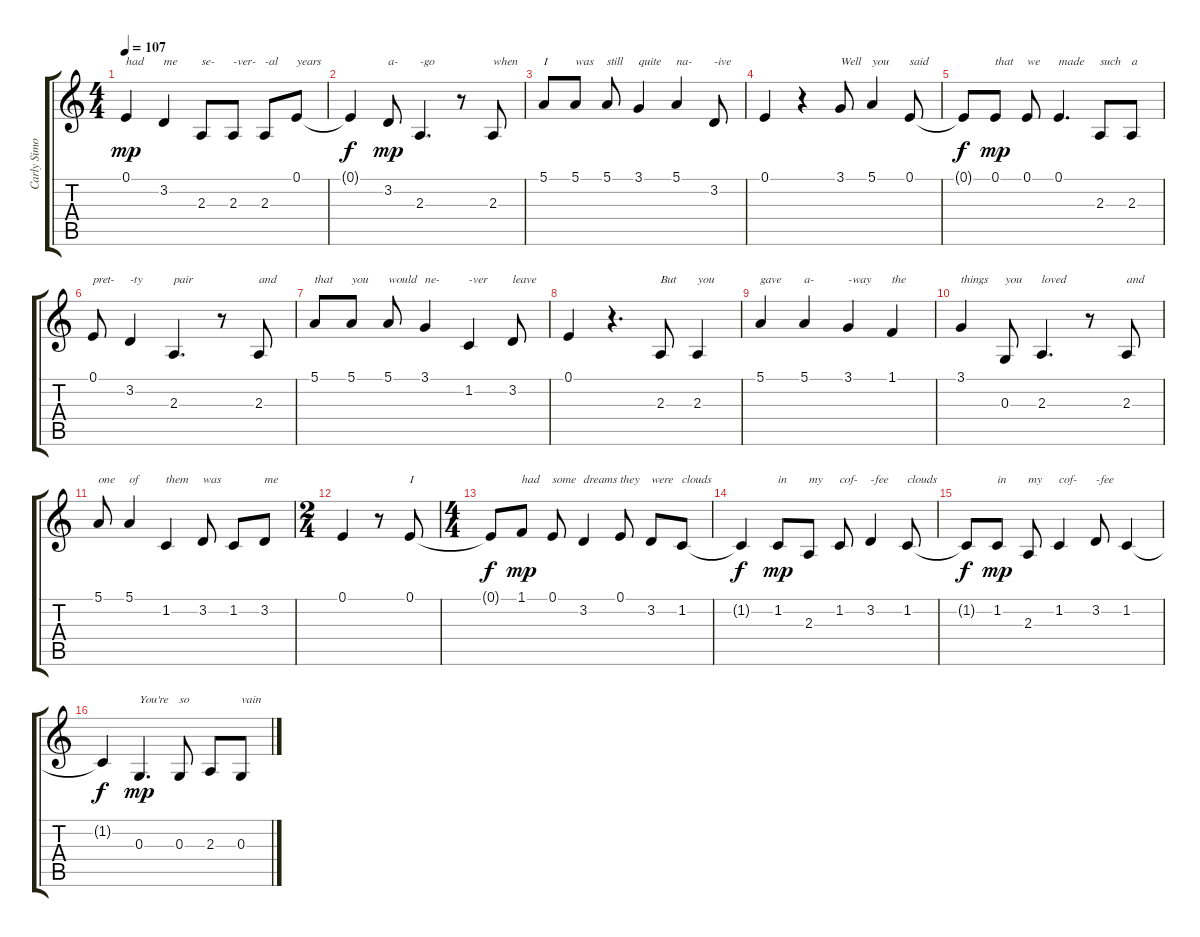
\track ("Carly Simon" "Carly Simo") {instrument clarinet}
\staff {score tabs}
\tuning (E4 B3 G3 D3 A2 E2) {hide}
\ts (4 4)
\tempo 107
\clef g2
\ks c
0.1.4{txt "had" dy mp} 3.2.4{txt "me"} 2.3.8{txt "se-"} 2.3.8{txt "-ver-"} 2.3.8{txt "-al"} 0.1.8{txt "years"} |
0.1{t}.4{dy f} 3.2.8{txt "a-" dy mp} 2.3.4{d txt "-go"} r.8 2.3.8{txt "when"} |
5.1.8{txt "I"} 5.1.8{txt "was"} 5.1.8{txt "still"} 3.1.4{txt "quite"} 5.1.4{txt "na-"} 3.2.8{txt "-ive"} |
0.1.4 r.4 3.1.8{txt "Well"} 5.1.4{txt "you"} 0.1.8{txt "said"} |
0.1{t}.8{dy f} 0.1.8{txt "that" dy mp} 0.1.8{txt "we"} 0.1.4{d txt "made"} 2.3.8{txt "such"} 2.3.8{txt "a"} |
0.1.8{txt "pret-"} 3.2.4{txt "-ty"} 2.3.4{d txt "pair"} r.8 2.3.8{txt "and"} |
5.1.8{txt "that"} 5.1.8{txt "you"} 5.1.8{txt "would"} 3.1.4{txt "ne-"} 1.2.4{txt "-ver"} 3.2.8{txt "leave"} |
0.1.4 r.4{d} 2.3.8{txt "But"} 2.3.4{txt "you"} |
5.1.4{txt "gave"} 5.1.4{txt "a-"} 3.1.4{txt "-way"} 1.1.4{txt "the"} |
3.1.4{txt "things"} 0.3.8{txt "you"} 2.3.4{d txt "loved"} r.8 2.3.8{txt "and"} |
5.1.8{txt "one"} 5.1.4{txt "of"} 1.2.4{txt "them"} 3.2.8{txt "was"} 1.2.8 3.2.8{txt "me"} |
\ts (2 4)
0.1.4 r.8 0.1.8{txt "I"} |
\ts (4 4)
0.1{t}.8{dy f} 1.1.8{txt "had" dy mp} 0.1.8{txt "some"} 3.2.4{txt "dreams"} 0.1.8{txt "they"} 3.2.8{txt "were"} 1.2.8{txt "clouds"} |
1.2{t}.4{dy f} 1.2.8{txt "in" dy mp} 2.3.8{txt "my"} 1.2.8{txt "cof-"} 3.2.4{txt "-fee"} 1.2.8{txt "clouds"} |
1.2{t}.8{dy f} 1.2.8{txt "in" dy mp} 2.3.8{txt "my"} 1.2.4{txt "cof-"} 3.2.8{txt "-fee"} 1.2.4 |
1.2{t}.4{dy f} 0.3.4{d txt "You're" dy mp} 0.3.8{txt "so"} 2.3.8 0.3.8{txt "vain"}
